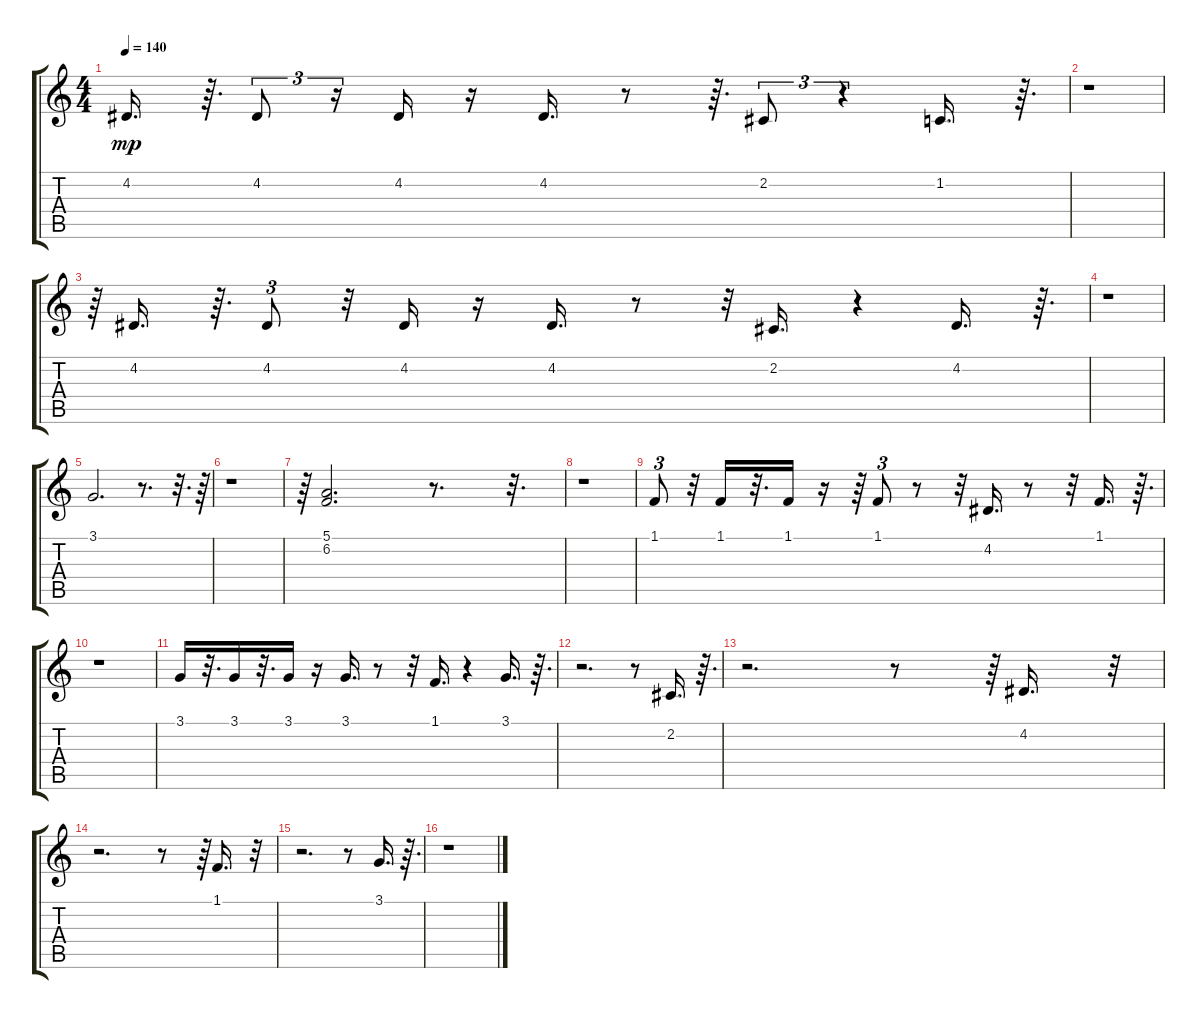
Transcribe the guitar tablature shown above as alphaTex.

\track "" {instrument brasssection}
\staff {score tabs}
\tuning (E4 B3 G3 D3 A2 E2) {hide}
\ts (4 4)
\tempo 140
\clef g2
\ks c
4.2.16{d dy mp} r.64{d} 4.2.8{tu (3 2)} r.16{tu (3 2)} 4.2.16 r.16 4.2.16{d} r.8 r.64{d} 2.2.8{tu (3 2)} r.4{tu (3 2)} 1.2.16{d} r.64{d} |
r.1 |
r.64 4.2.16{d} r.64{d} 4.2.8{tu (3 2)} r.32 4.2.16 r.16 4.2.16{d} r.8 r.32{tu (3 2)} 2.2.16{d} r.4{tu (3 2)} 4.2.16{d} r.64{d} |
r.1 |
3.1.2{d} r.8{d} r.32{d} r.64{tu (3 2)} |
r.1 |
r.64{tu (3 2)} (5.1 6.2).2{d} r.8{d} r.32{d} |
r.1 |
1.1.8{tu (3 2)} r.32 1.1.16 r.32{d} 1.1.16 r.16 r.64 1.1.8{tu (3 2)} r.8 r.32 4.2.16{d} r.8 r.32 1.1.16{d} r.64{d} |
r.1 |
3.1.16 r.32{d} 3.1.16 r.32{d} 3.1.16 r.16 3.1.16{d} r.8 r.32 1.1.16{d} r.4{tu (3 2)} 3.1.16{d} r.64{d} |
r.2{d} r.8 2.2.16{d} r.64{d} |
r.2{d} r.8 r.64{tu (3 2)} 4.2.16{d} r.32{tu (3 2)} |
r.2{d} r.8 r.64{tu (3 2)} 1.1.16{d} r.32{tu (3 2)} |
r.2{d} r.8 3.1.16{d} r.64{d} |
r.1
